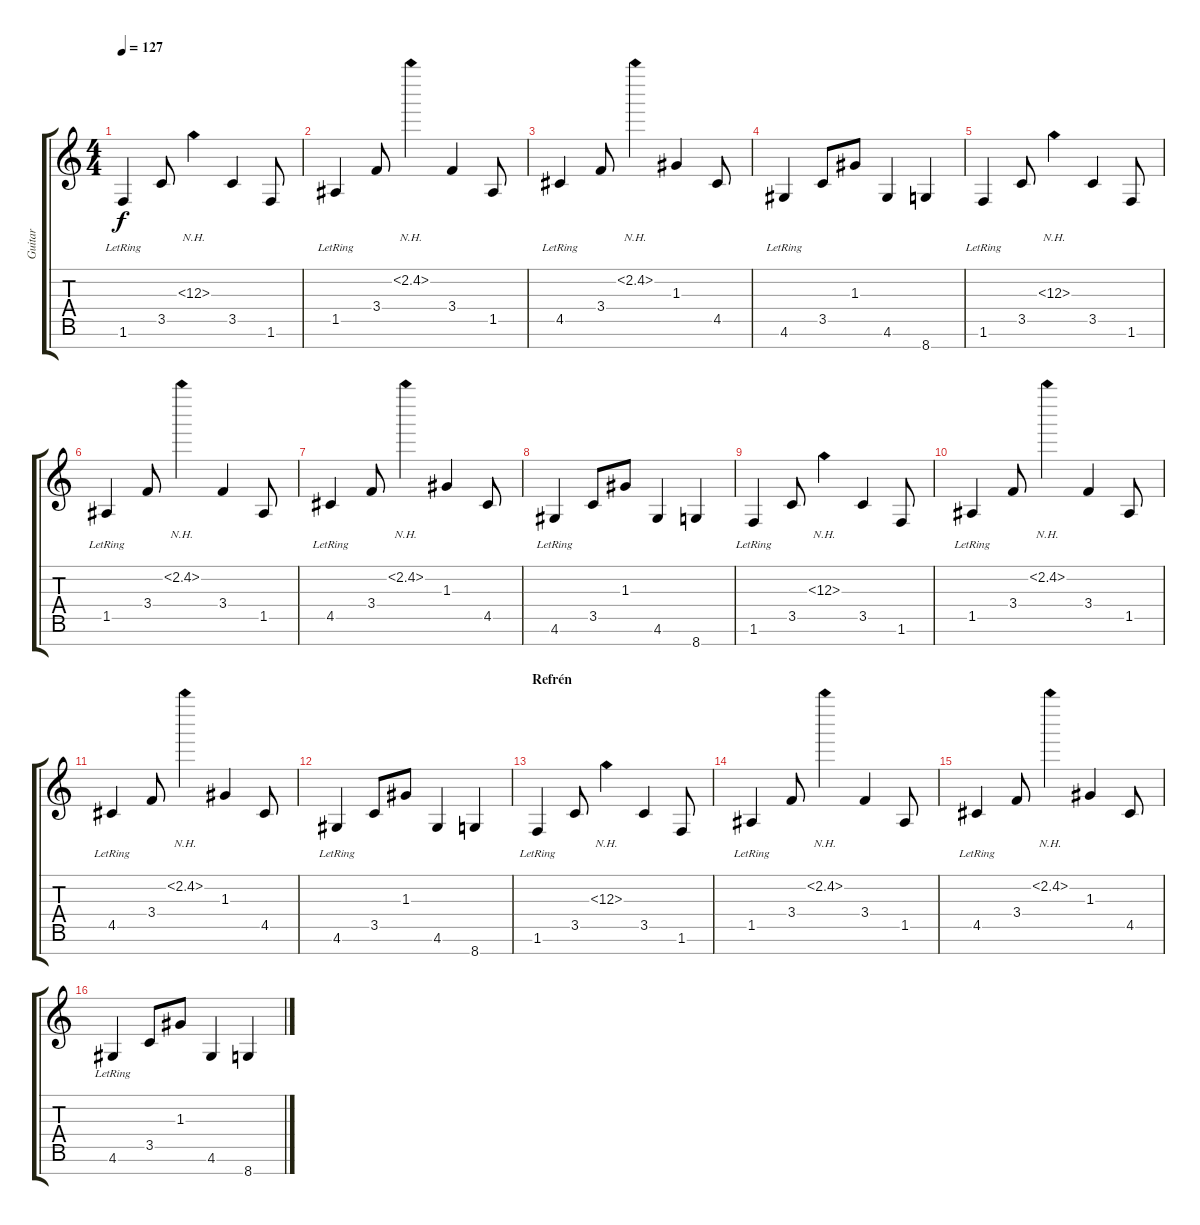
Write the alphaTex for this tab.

\track ("Guitar " "Guitar ") {instrument acousticguitarsteel}
\staff {score tabs}
\tuning (E4 B3 G3 D3 A2 E2 B1) {hide}
\ts (4 4)
\tempo 127
\clef g2
\ks c
1.6{lr}.4{dy f} 3.5.8 1.3{nh}.4 3.5.4 1.6.8 |
1.5{lr}.4 3.4.8 2.2{nh}.4 3.4.4 1.5.8 |
4.5{lr}.4 3.4.8 2.2{nh}.4 1.3.4 4.5.8 |
4.6{lr}.4 3.5.8 1.3.8 4.6.4 8.7.4 |
1.6{lr}.4 3.5.8 1.3{nh}.4 3.5.4 1.6.8 |
1.5{lr}.4 3.4.8 2.2{nh}.4 3.4.4 1.5.8 |
4.5{lr}.4 3.4.8 2.2{nh}.4 1.3.4 4.5.8 |
4.6{lr}.4 3.5.8 1.3.8 4.6.4 8.7.4 |
1.6{lr}.4 3.5.8 1.3{nh}.4 3.5.4 1.6.8 |
1.5{lr}.4 3.4.8 2.2{nh}.4 3.4.4 1.5.8 |
4.5{lr}.4 3.4.8 2.2{nh}.4 1.3.4 4.5.8 |
4.6{lr}.4 3.5.8 1.3.8 4.6.4 8.7.4 |
\section ("" "Refrén")
1.6{lr}.4 3.5.8 1.3{nh}.4 3.5.4 1.6.8 |
1.5{lr}.4 3.4.8 2.2{nh}.4 3.4.4 1.5.8 |
4.5{lr}.4 3.4.8 2.2{nh}.4 1.3.4 4.5.8 |
4.6{lr}.4 3.5.8 1.3.8 4.6.4 8.7.4
